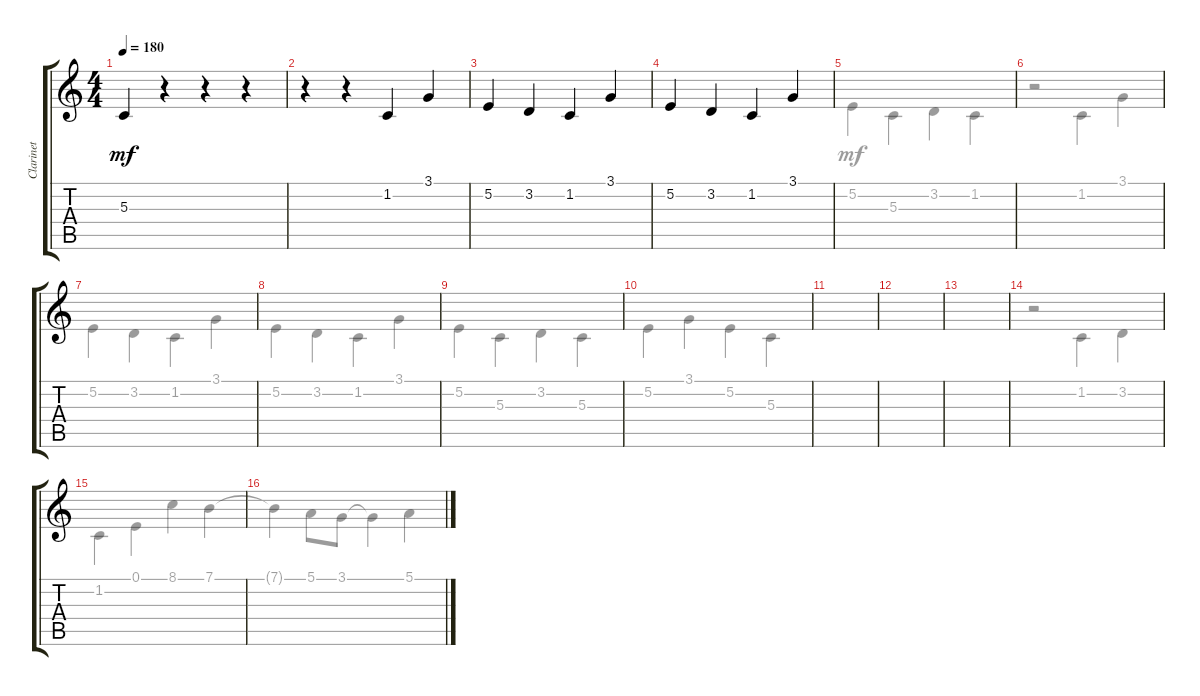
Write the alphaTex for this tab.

\track ("Clarinet" "Clarinet") {instrument altosax}
\staff {score tabs}
\tuning (E4 B3 G3 D3 A2 E2) {hide}
\voice
\ts (4 4)
\tempo 180
\clef g2
\ks c
5.3.4{dy mf} r.4 r.4 r.4 |
r.4 r.4 1.2.4 3.1.4 |
5.2.4 3.2.4 1.2.4 3.1.4 |
5.2.4 3.2.4 1.2.4 3.1.4 |
|
|
|
|
|
|
|
|
|
|
|
\voice
\clef g2
\ottava regular
\simile none
\ks c
|
|
|
|
5.2.4 5.3.4 3.2.4 1.2.4 |
r.2 1.2.4 3.1.4 |
5.2.4 3.2.4 1.2.4 3.1.4 |
5.2.4 3.2.4 1.2.4 3.1.4 |
5.2.4 5.3.4 3.2.4 5.3.4 |
5.2.4 3.1.4 5.2.4 5.3.4 |
|
|
|
r.2 1.2.4 3.2.4 |
1.2.4 0.1.4 8.1.4 7.1.4 |
7.1{t}.4 5.1.8 3.1.8 3.1{t}.4 5.1.4
